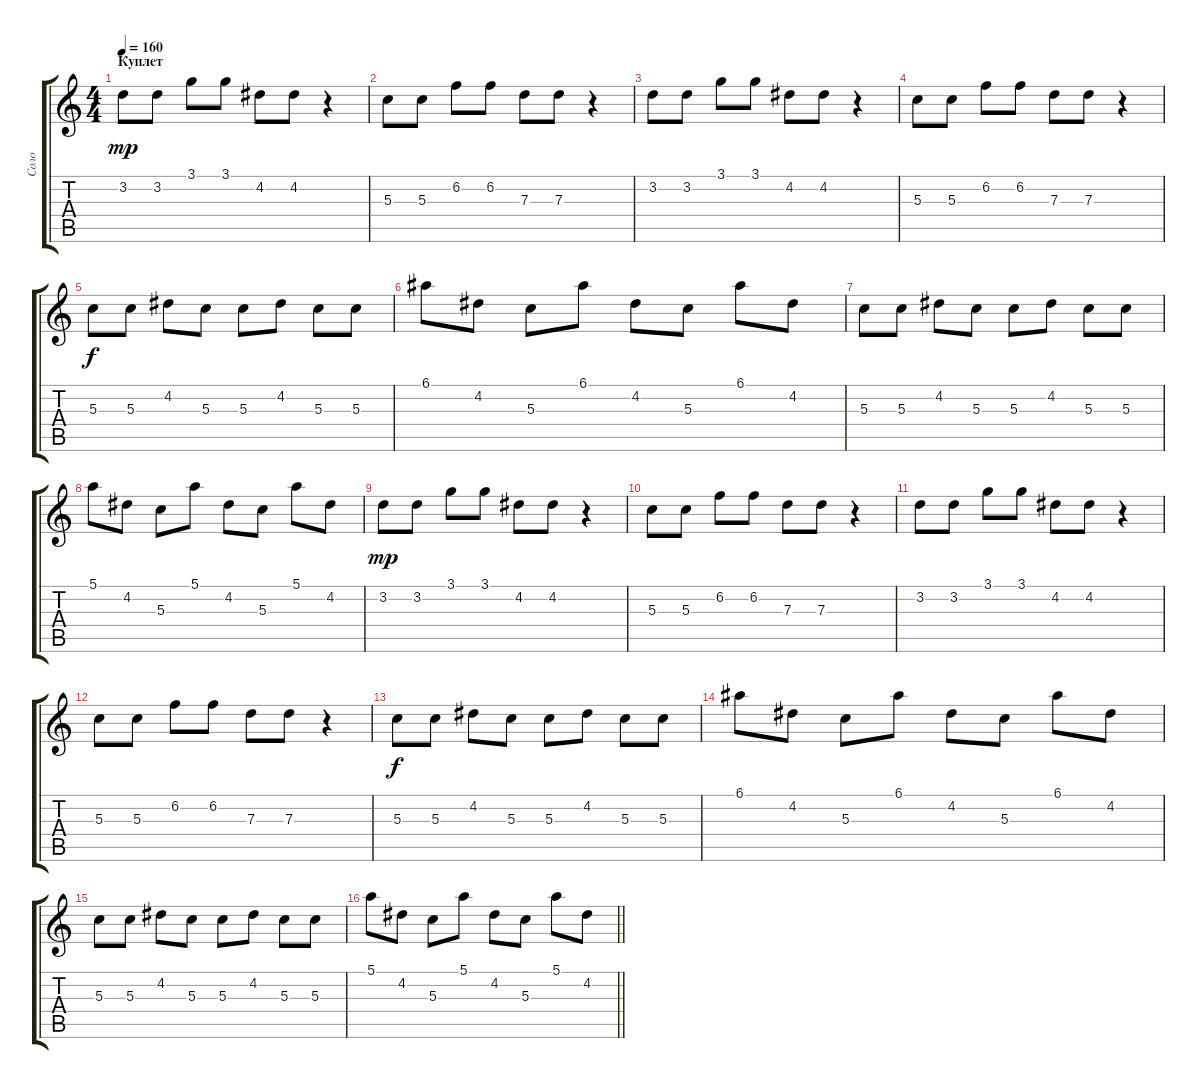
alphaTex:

\track ("Соло" "Соло") {instrument overdrivenguitar}
\staff {score tabs}
\tuning (E4 B3 G3 D3 A2 E2) {hide}
\ts (4 4)
\section ("" "Куплет")
\tempo 160
\clef g2
\ks c
3.2.8{dy mp} 3.2.8 3.1.8 3.1.8 4.2.8 4.2.8 r.4 |
5.3.8 5.3.8 6.2.8 6.2.8 7.3.8 7.3.8 r.4 |
3.2.8 3.2.8 3.1.8 3.1.8 4.2.8 4.2.8 r.4 |
5.3.8 5.3.8 6.2.8 6.2.8 7.3.8 7.3.8 r.4 |
5.3.8{dy f} 5.3.8 4.2.8 5.3.8 5.3.8 4.2.8 5.3.8 5.3.8 |
6.1.8 4.2.8 5.3.8 6.1.8 4.2.8 5.3.8 6.1.8 4.2.8 |
5.3.8 5.3.8 4.2.8 5.3.8 5.3.8 4.2.8 5.3.8 5.3.8 |
5.1.8 4.2.8 5.3.8 5.1.8 4.2.8 5.3.8 5.1.8 4.2.8 |
3.2.8{dy mp} 3.2.8 3.1.8 3.1.8 4.2.8 4.2.8 r.4 |
5.3.8 5.3.8 6.2.8 6.2.8 7.3.8 7.3.8 r.4 |
3.2.8 3.2.8 3.1.8 3.1.8 4.2.8 4.2.8 r.4 |
5.3.8 5.3.8 6.2.8 6.2.8 7.3.8 7.3.8 r.4 |
5.3.8{dy f} 5.3.8 4.2.8 5.3.8 5.3.8 4.2.8 5.3.8 5.3.8 |
6.1.8 4.2.8 5.3.8 6.1.8 4.2.8 5.3.8 6.1.8 4.2.8 |
5.3.8 5.3.8 4.2.8 5.3.8 5.3.8 4.2.8 5.3.8 5.3.8 |
\barLineRight lightlight
5.1.8 4.2.8 5.3.8 5.1.8 4.2.8 5.3.8 5.1.8 4.2.8
